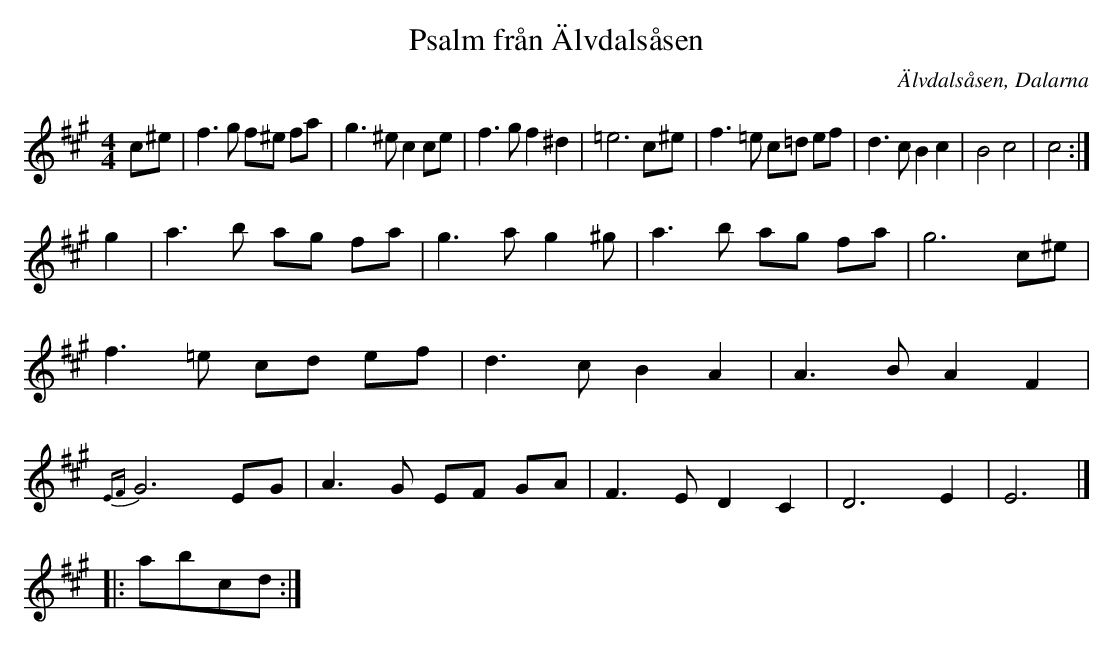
X:1
T:Psalm från Älvdalsåsen
O:Älvdalsåsen, Dalarna
M:4/4
L:1/8
K:A
c^e | f3 g f^e fa | g3 ^e c2 ce | f3 g f2 ^d2 | =e6 c^e | f3=e c=d ef | d3c B2 c2 | B4c4 | c4 :|]
g2 | a3b ag fa | g3ag2^g | a3b ag fa | g6 c^e | f3=e cd ef| d3c B2A2| A3BA2 F2| {EF}G6EG| A3G EF GA | F3ED2C2 | D6E2 | E6 |]
|: abcd :|
